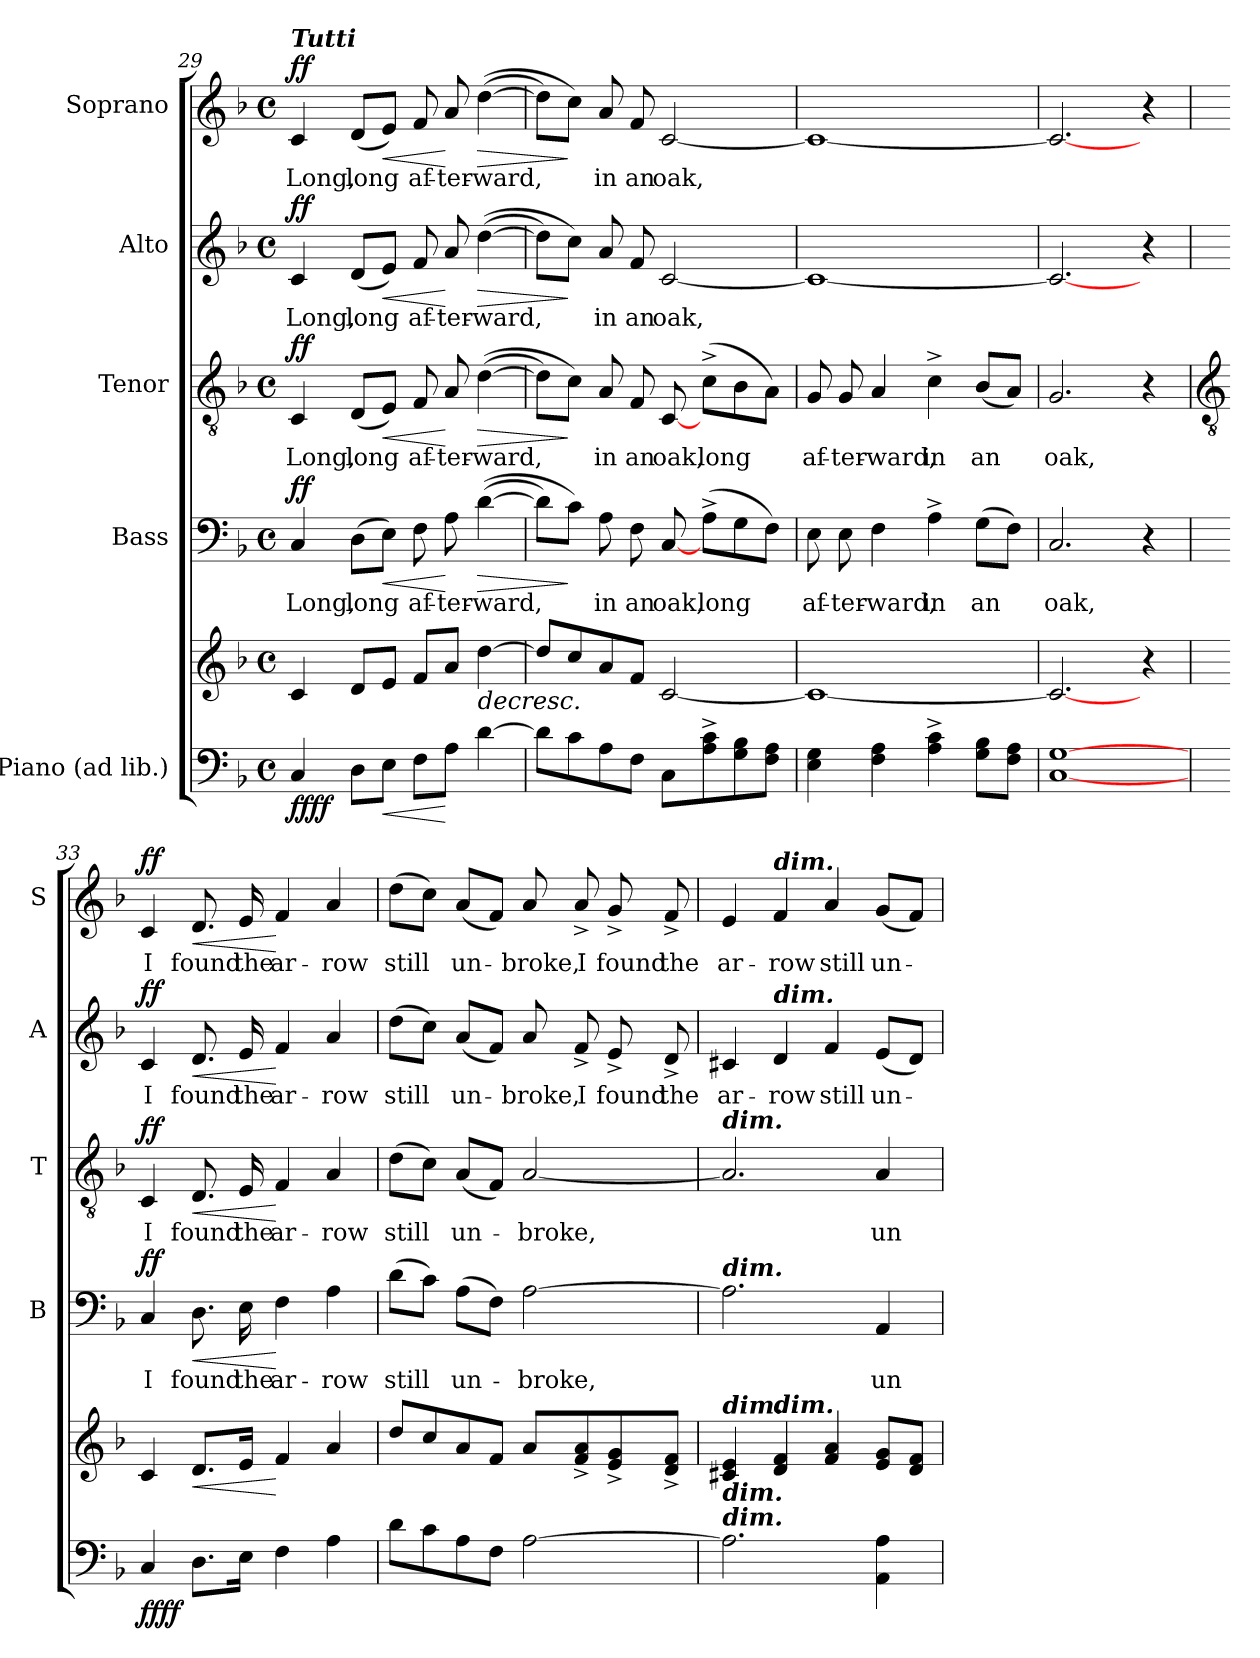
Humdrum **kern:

**kern	**kern	**dynam	**kern	**text	**dynam	**kern	**text	**dynam	**kern	**text	**dynam	**kern	**text	**dynam
*part5	*part5	*part5	*part4	*part4	*part4	*part3	*part3	*part3	*part2	*part2	*part2	*part1	*part1	*part1
*staff6	*staff5	*staff5/6	*staff4	*staff4	*staff4	*staff3	*staff3	*staff3	*staff2	*staff2	*staff2	*staff1	*staff1	*staff1
*I"Piano (ad lib.)	*	*	*I"Bass	*	*	*I"Tenor	*	*	*I"Alto	*	*	*I"Soprano	*	*
*	*	*	*I'B	*	*	*I'T	*	*	*I'A	*	*	*I'S	*	*
!!LO:LB:g=z
*clefF4	*clefG2	*	*clefF4	*	*	*clefGv2	*	*	*clefG2	*	*	*clefG2	*	*
*k[b-]	*k[b-]	*	*k[b-]	*	*	*k[b-]	*	*	*k[b-]	*	*	*k[b-]	*	*
*F:	*F:	*	*F:	*	*	*F:	*	*	*F:	*	*	*F:	*	*
*M4/4	*M4/4	*	*M4/4	*	*	*M4/4	*	*	*M4/4	*	*	*M4/4	*	*
*met(c)	*met(c)	*	*met(c)	*	*	*met(c)	*	*	*met(c)	*	*	*met(c)	*	*
=29	=29	=29	=29	=29	=29	=29	=29	=29	=29	=29	=29	=29	=29	=29
!	!	!	!	!	!	!	!	!	!	!	!	!LO:TX:a:Bi:t=Tutti	!	!
!	!	!LO:DY:b=2	!	!LO:LY:b	!	!	!LO:LY:b	!	!	!LO:LY:b	!	!	!LO:LY:b	!
!	!	!LO:DY:n=1:b	!	!	!LO:DY:b	!	!	!LO:DY:b	!	!	!LO:DY:b	!	!	!LO:DY:b
4C/	4c	ff ff	4C/	Long,	ff	4C/	Long,	ff	4c/	Long,	ff	4c/	Long,	ff
!	!	!	!	!LO:LY:b	!	!	!LO:LY:b	!	!	!LO:LY:b	!	!	!LO:LY:b	!
8DL	8dL	.	(>8DL	long	.	(<8DL	long	.	(<8dL	long	.	(<8dL	long	.
!	!	!LO:HP:b=2	!	!	!	!	!	!	!	!	!	!	!	!
!	!	!LO:HP:n=1:b	!	!	!LO:HP:b	!	!	!LO:HP:b	!	!	!LO:HP:b	!	!	!LO:HP:b
8EJ	8eJ	< <	8EJ)	.	<	8EJ)	.	<	8eJ)	.	<	8eJ)	.	<
!	!	!	!	!LO:LY:b	!	!	!LO:LY:b	!	!	!LO:LY:b	!	!	!LO:LY:b	!
8FL	8fL	.	8F	af-	.	8F	af-	.	8f	af-	.	8f	af-	.
!	!	!	!	!LO:LY:b	!	!	!LO:LY:b	!	!	!LO:LY:b	!	!	!LO:LY:b	!
8AJ	8aJ	] [	8A	-ter-	[	8A	-ter-	[	8a	-ter-	[	8a	-ter-	[
!	!	!LO:HP:b	!	!LO:LY:b	!LO:HP:b	!	!LO:LY:b	!LO:HP:b	!	!LO:LY:b	!LO:HP:b	!	!LO:LY:b	!LO:HP:b
[4d	[4dd	>	(>(>[4d	-ward,	>	(>(>[4d	-ward,	>	(>(>[4dd	-ward,	>	(>(>[4dd	-ward,	>
=30	=30	=30	=30	=30	=30	=30	=30	=30	=30	=30	=30	=30	=30	=30
8dL]	8ddL]	.	8dL])	.	.	8dL])	.	.	8ddL])	.	.	8ddL])	.	.
8c	8cc	[	8cJ)	.	]	8cJ)	.	]	8ccJ)	.	]	8ccJ)	.	]
!	!	!	!	!LO:LY:b	!	!	!LO:LY:b	!	!	!LO:LY:b	!	!	!LO:LY:b	!
8A	8a	.	8A	in	.	8A	in	.	8a	in	.	8a	in	.
!	!	!	!	!LO:LY:b	!	!	!LO:LY:b	!	!	!LO:LY:b	!	!	!LO:LY:b	!
8FJ	8fJ	.	8F	an	.	8F	an	.	8f	an	.	8f	an	.
!	!	!	!	!LO:LY:b	!	!	!LO:LY:b	!	!	!LO:LY:b	!	!	!LO:LY:b	!
8CL	[2c	.	[8C	oak,	.	[8C	oak,	.	[2c	oak,	.	[2c	oak,	.
!	!	!	!	!LO:LY:b	!	!	!LO:LY:b	!	!	!	!	!	!	!
8A^ 8c^	.	.	(>8A^L	long	.	(>8c^L	long	.	.	.	.	.	.	.
8G 8B-	.	.	8G	.	.	8B-	.	.	.	.	.	.	.	.
8F 8AJ	.	.	8FJ)	.	.	8AJ)	.	.	.	.	.	.	.	.
=31	=31	=31	=31	=31	=31	=31	=31	=31	=31	=31	=31	=31	=31	=31
!	!	!	!	!LO:LY:b	!	!	!LO:LY:b	!	!	!	!	!	!	!
4E 4G	1c_	.	8E	af-	.	8G	af-	.	1c_	.	.	1c_	.	.
!	!	!	!	!LO:LY:b	!	!	!LO:LY:b	!	!	!	!	!	!	!
.	.	.	8E	-ter-	.	8G	-ter-	.	.	.	.	.	.	.
!	!	!	!	!LO:LY:b	!	!	!LO:LY:b	!	!	!	!	!	!	!
4F 4A	.	.	4F	-ward,	.	4A	-ward,	.	.	.	.	.	.	.
!	!	!	!	!LO:LY:b	!	!	!LO:LY:b	!	!	!	!	!	!	!
4A^ 4c^	.	.	4A^	in	.	4c^	in	.	.	.	.	.	.	.
!	!	!	!	!LO:LY:b	!	!	!LO:LY:b	!	!	!	!	!	!	!
8G 8B-L	.	.	(>8GL	an	.	(<8B-L	an	.	.	.	.	.	.	.
8F 8AJ	.	.	8FJ)	.	.	8AJ)	.	.	.	.	.	.	.	.
=32	=32	=32	=32	=32	=32	=32	=32	=32	=32	=32	=32	=32	=32	=32
!	!	!	!	!LO:LY:b	!	!	!LO:LY:b	!	!	!	!	!	!	!
[1C [1G	2.c_	.	2.C	oak,	.	2.G	oak,	.	2.c_	.	.	2.c_	.	.
.	4r	.	4r	.	.	4r	.	.	4r	.	.	4r	.	.
!!LO:LB:g=z
=33	=33	=33	=33	=33	=33	=33	=33	=33	=33	=33	=33	=33	=33	=33
*	*	*	*	*	*	*clefGv2	*	*	*	*	*	*	*	*
!	!	!LO:DY:b=2	!	!LO:LY:b	!	!	!LO:LY:b	!	!	!LO:LY:b	!	!	!LO:LY:b	!
!	!	!LO:DY:n=1:b	!	!	!LO:DY:b	!	!	!LO:DY:b	!	!	!LO:DY:b	!	!	!LO:DY:b
4C/	4c	ff ff	4C	I	ff	4C	I	ff	4c	I	ff	4c	I	ff
!	!	!LO:HP:b	!	!LO:LY:b	!LO:HP:b	!	!LO:LY:b	!LO:HP:b	!	!LO:LY:b	!LO:HP:b	!	!LO:LY:b	!LO:HP:b
8.DL	8.dL	<	8.D	found	<	8.D	found	<	8.d	found	<	8.d	found	<
!	!	!	!	!LO:LY:b	!	!	!LO:LY:b	!	!	!LO:LY:b	!	!	!LO:LY:b	!
16EJ	16eJ	.	16E	the	.	16E	the	.	16e	the	.	16e	the	.
!	!	!	!	!LO:LY:b	!	!	!LO:LY:b	!	!	!LO:LY:b	!	!	!LO:LY:b	!
4F	4f	[	4F	ar-	[	4F	ar-	[	4f	ar-	[	4f	ar-	[
!	!	!	!	!LO:LY:b	!	!	!LO:LY:b	!	!	!LO:LY:b	!	!	!LO:LY:b	!
4A	4a	.	4A	-row	.	4A	-row	.	4a	-row	.	4a	-row	.
=34	=34	=34	=34	=34	=34	=34	=34	=34	=34	=34	=34	=34	=34	=34
!	!	!	!	!LO:LY:b	!	!	!LO:LY:b	!	!	!LO:LY:b	!	!	!LO:LY:b	!
8dL	8ddL	.	(>8dL	still	.	(>8dL	still	.	(>8ddL	still	.	(>8ddL	still	.
8c	8cc	.	8cJ)	.	.	8cJ)	.	.	8ccJ)	.	.	8ccJ)	.	.
!	!	!	!	!LO:LY:b	!	!	!LO:LY:b	!	!	!LO:LY:b	!	!	!LO:LY:b	!
8A	8a	.	(>8AL	un-	.	(<8AL	un-	.	(<8aL	un-	.	(<8aL	un-	.
8FJ	8fJ	.	8FJ)	.	.	8FJ)	.	.	8fJ)	.	.	8fJ)	.	.
!	!	!	!	!LO:LY:b	!	!	!LO:LY:b	!	!	!LO:LY:b	!	!	!LO:LY:b	!
[2A	8aL	.	[2A	broke,	.	[2A	broke,	.	8a	broke,	.	8a	broke,	.
!	!	!	!	!	!	!	!	!	!	!LO:LY:b	!	!	!LO:LY:b	!
.	8f^ 8a^	.	.	.	.	.	.	.	8f^	I	.	8a^	I	.
!	!	!	!	!	!	!	!	!	!	!LO:LY:b	!	!	!LO:LY:b	!
.	8e^ 8g^	.	.	.	.	.	.	.	8e^	found	.	8g^	found	.
!	!	!	!	!	!	!	!	!	!	!LO:LY:b	!	!	!LO:LY:b	!
.	8d^ 8f^J	.	.	.	.	.	.	.	8d^	the	.	8f^	the	.
=35	=35	=35	=35	=35	=35	=35	=35	=35	=35	=35	=35	=35	=35	=35
!	!	!	!	!	!	!LO:TX:a:Bi:t=dim.	!	!	!	!	!	!	!	!
!	!	!	!LO:TX:a:Bi:t=dim.	!	!	!	!	!	!	!	!	!	!	!
!	!LO:TX:a:Bi:t=dim.	!	!	!	!	!	!	!	!	!	!	!	!	!
!LO:TX:a:Bi:t=dim.	!	!	!	!	!	!	!	!	!	!	!	!	!	!
!LO:TX:a:Bi:t=dim.	!	!	!	!	!	!	!	!	!	!	!	!	!	!
!	!	!	!	!	!	!	!	!	!	!LO:LY:b	!	!	!LO:LY:b	!
2.A]	4c#X/ 4e/	.	2.A]	.	.	2.A]	.	.	4c#X	ar-	.	4e	ar-	.
!	!	!	!	!	!	!	!	!	!	!	!	!LO:TX:a:Bi:t=dim.	!	!
!	!	!	!	!	!	!	!	!	!LO:TX:a:Bi:t=dim.	!	!	!	!	!
!	!LO:TX:a:Bi:t=dim.	!	!	!	!	!	!	!	!	!	!	!	!	!
!	!	!	!	!	!	!	!	!	!	!LO:LY:b	!	!	!LO:LY:b	!
.	4d 4f	.	.	.	.	.	.	.	4d	-row	.	4f	-row	.
!	!	!	!	!	!	!	!	!	!	!LO:LY:b	!	!	!LO:LY:b	!
.	4f 4a	.	.	.	.	.	.	.	4f	still	.	4a	still	.
!	!	!	!	!LO:LY:b	!	!	!LO:LY:b	!	!	!LO:LY:b	!	!	!LO:LY:b	!
4AA 4A	8e 8gL	.	4AA	un-	.	4A	un-	.	(<8eL	un-	.	(<8gL	un-	.
.	8d 8fJ	.	.	.	.	.	.	.	8dJ)	.	.	8fJ)	.	.
=	=	=	=	=	=	=	=	=	=	=	=	=	=	=
*-	*-	*-	*-	*-	*-	*-	*-	*-	*-	*-	*-	*-	*-	*-
